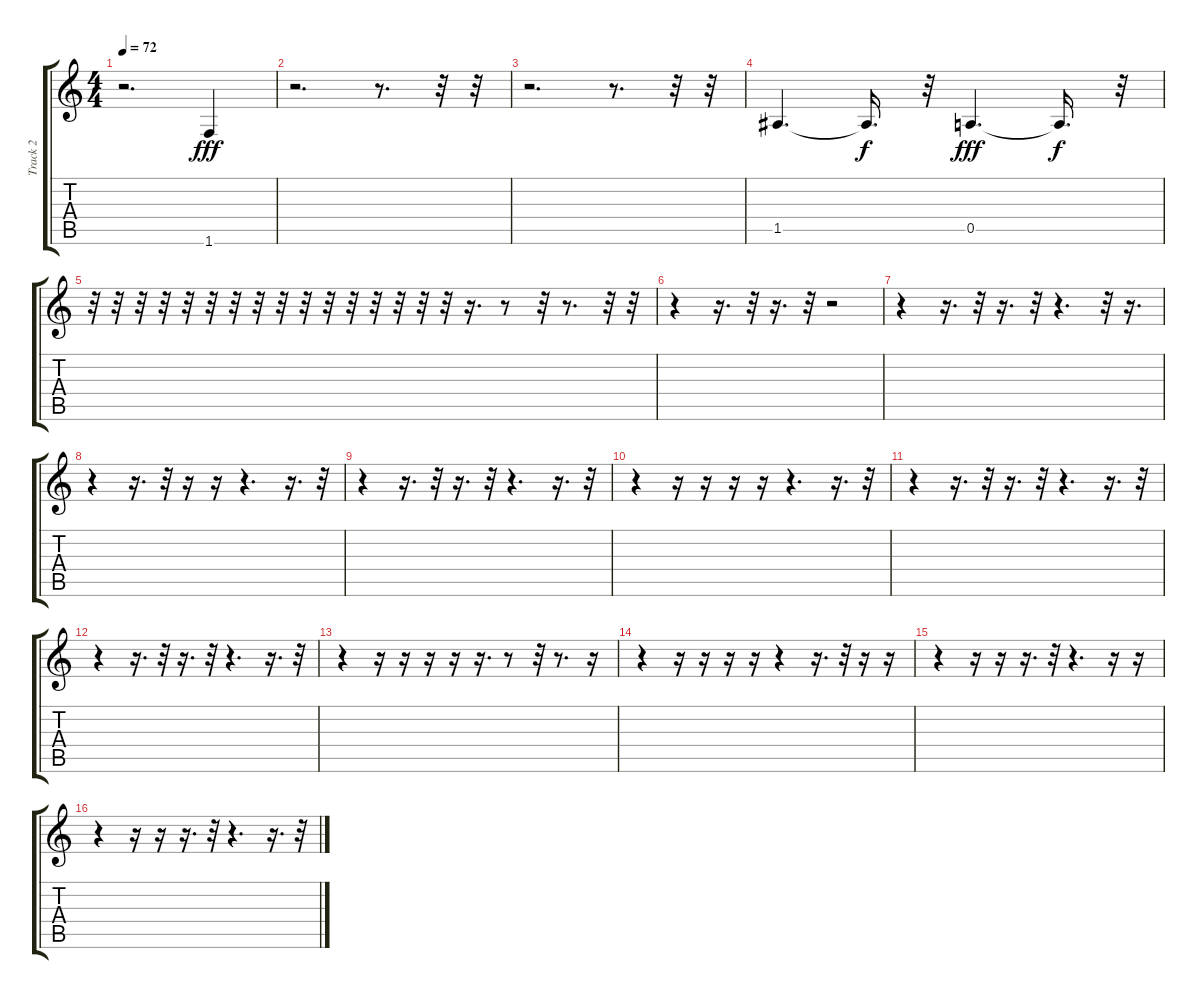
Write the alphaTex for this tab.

\track ("Track 2" "Track 2") {instrument electricbassfinger}
\staff {score tabs}
\tuning (E4 B3 G3 D3 A2 E2) {hide}
\ts (4 4)
\tempo 72
\clef g2
\ks c
r.2{d dy fff} 1.6.4 |
r.2{d} r.8{d} r.32 r.32 |
r.2{d} r.8{d} r.32 r.32 |
1.5.4{d} 1.5{t}.16{d dy f} r.32 0.5.4{d dy fff} 0.5{t}.16{d dy f} r.32 |
r.32 r.32 r.32 r.32 r.32 r.32 r.32 r.32 r.32 r.32 r.32 r.32 r.32 r.32 r.32 r.32 r.16{d} r.8 r.32 r.8{d} r.32 r.32 |
r.4 r.16{d} r.32 r.16{d} r.32 r.2 |
r.4 r.16{d} r.32 r.16{d} r.32 r.4{d} r.32 r.16{d} |
r.4 r.16{d} r.32 r.16 r.16 r.4{d} r.16{d} r.32 |
r.4 r.16{d} r.32 r.16{d} r.32 r.4{d} r.16{d} r.32 |
r.4 r.16 r.16 r.16 r.16 r.4{d} r.16{d} r.32 |
r.4 r.16{d} r.32 r.16{d} r.32 r.4{d} r.16{d} r.32 |
r.4 r.16{d} r.32 r.16{d} r.32 r.4{d} r.16{d} r.32 |
r.4 r.16 r.16 r.16 r.16 r.16{d} r.8 r.32 r.8{d} r.16 |
r.4 r.16 r.16 r.16 r.16 r.4 r.16{d} r.32 r.16 r.16 |
r.4 r.16 r.16 r.16{d} r.32 r.4{d} r.16 r.16 |
r.4 r.16 r.16 r.16{d} r.32 r.4{d} r.16{d} r.32
